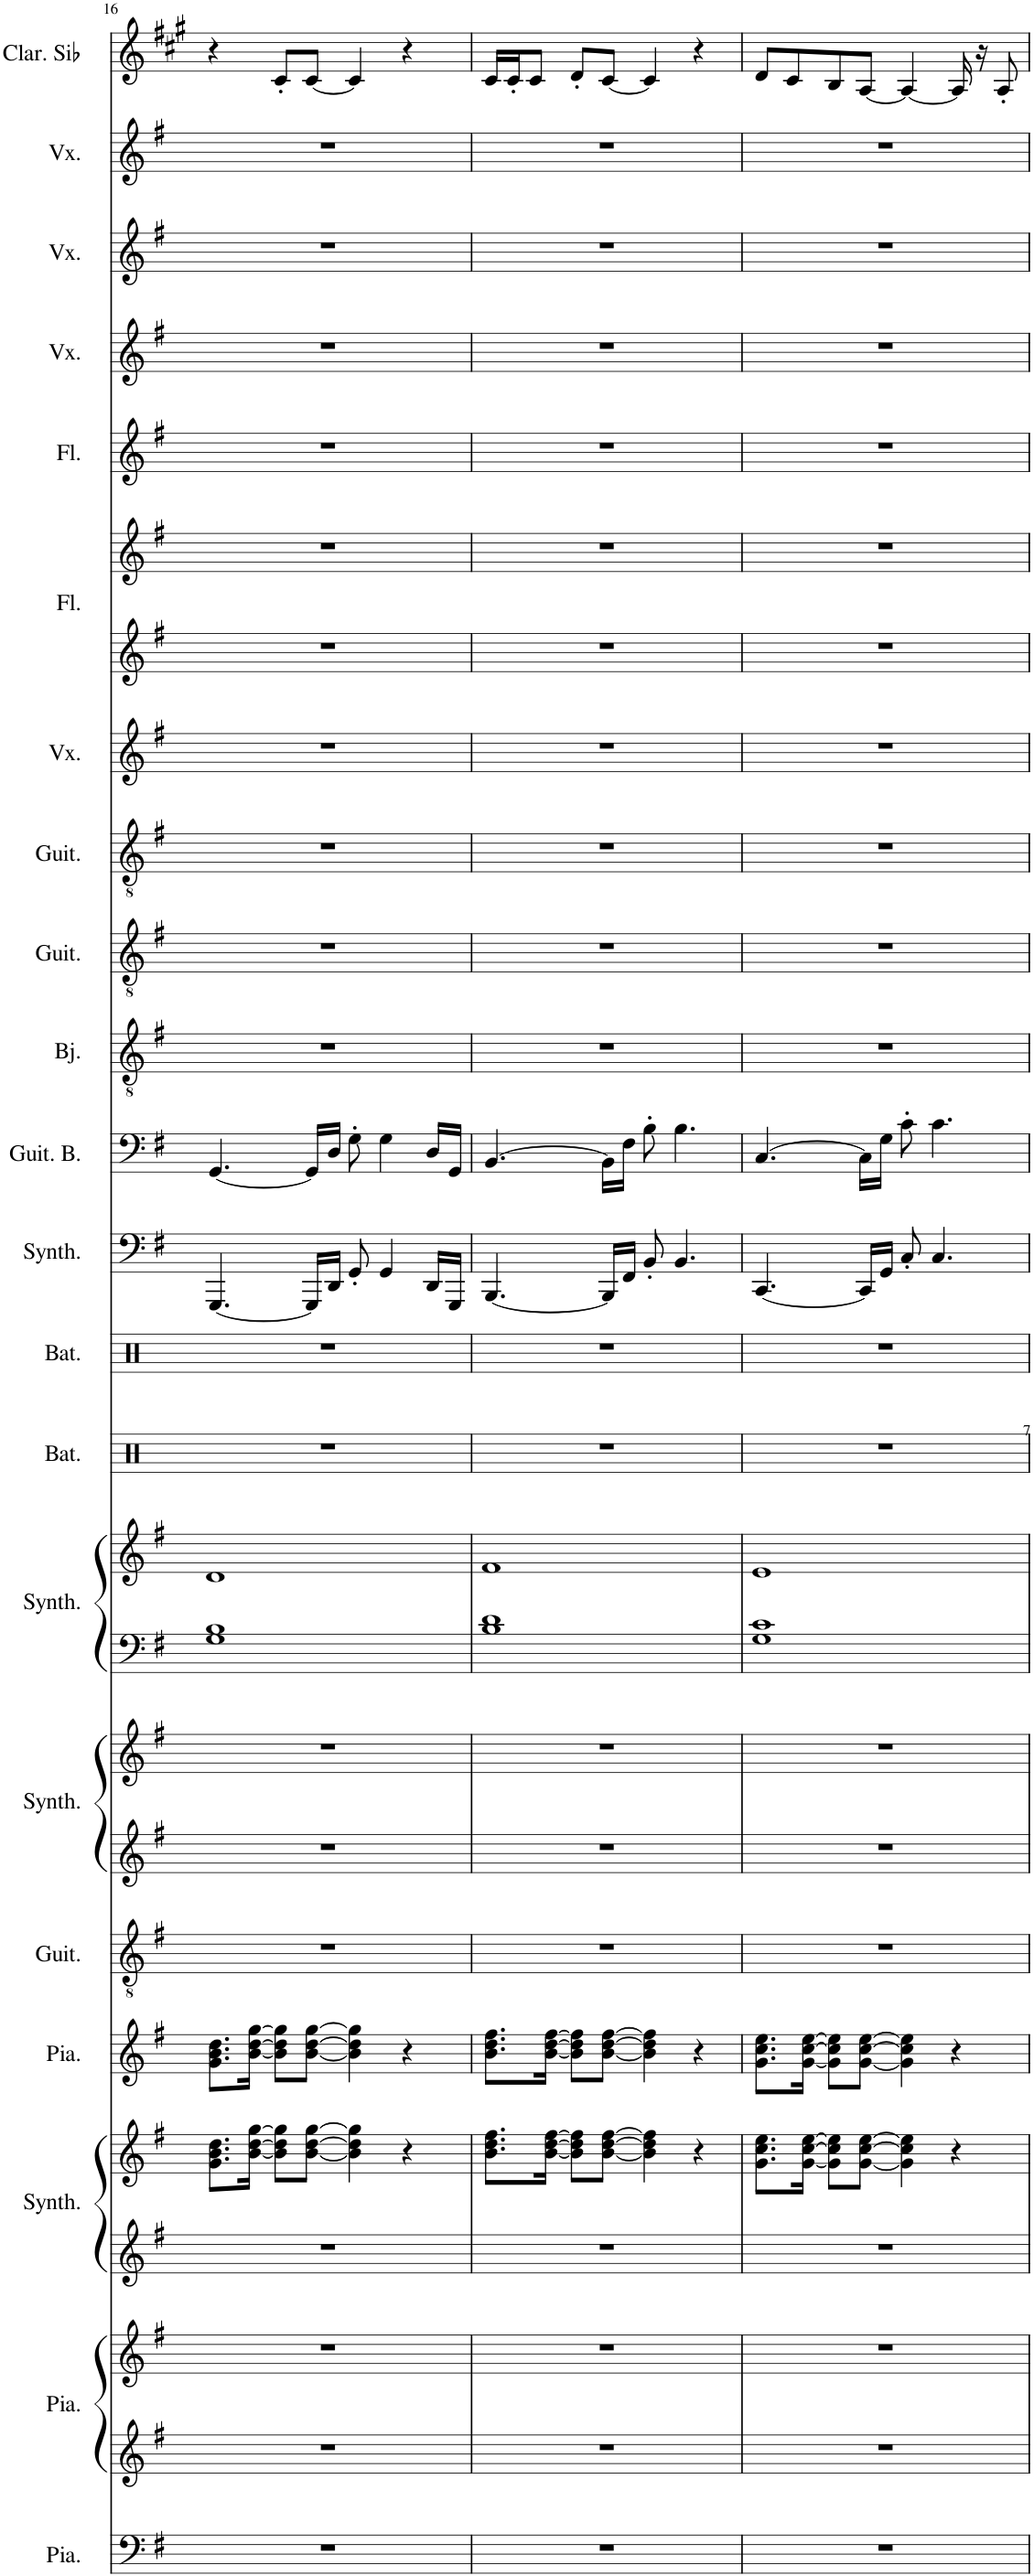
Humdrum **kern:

**kern	**kern	**kern	**kern	**kern	**kern	**kern	**kern	**kern	**kern	**kern	**kern	**kern	**kern	**kern	**kern	**kern	**kern	**kern	**kern	**kern	**kern	**kern	**kern	**kern	**kern
*part21	*part20	*part20	*part19	*part19	*part18	*part17	*part16	*part16	*part15	*part15	*part14	*part13	*part12	*part11	*part10	*part9	*part8	*part7	*part6	*part6	*part5	*part4	*part3	*part2	*part1
*staff26	*staff25	*staff24	*staff23	*staff22	*staff21	*staff20	*staff19	*staff18	*staff17	*staff16	*staff15	*staff14	*staff13	*staff12	*staff11	*staff10	*staff9	*staff8	*staff7	*staff6	*staff5	*staff4	*staff3	*staff2	*staff1
*I"Piano, Bright Acoustic Piano	*I"Piano, Bright Acoustic Piano	*	*I"Synthétiseur d'effets, FX 4 (atmosphere)	*	*I"Piano, Acoustic Grand Piano	*I"Guitare acoustique, Electric Guitar (muted)	*I"Synthétiseur Pad, Pad 7 (halo)	*	*I"Synthétiseur d'instruments à cordes, Synth Strings 1	*	*I"Batterie, Drums	*I"Batterie, Drums	*I"Synthétiseur de basses, Synth Bass 2	*I"Guitare Basse, Electric Bass (pick)	*I"Banjo	*I"Guitare acoustique, Electric Guitar (muted)	*I"Guitare acoustique, Electric Guitar (muted)	*I"Voix, Synth Choir	*I"Flûte	*	*I"Flûte	*I"Voix, Synth Choir	*I"Voix, Synth Choir	*I"Voix, Synth Choir	*I"Clarinette en Sib
*I'Pia.	*I'Pia.	*	*I'Synth.	*	*I'Pia.	*I'Guit.	*I'Synth.	*	*I'Synth.	*	*I'Bat.	*I'Bat.	*I'Synth.	*I'Guit. B.	*I'Bj.	*I'Guit.	*I'Guit.	*I'Vx.	*I'Fl.	*	*I'Fl.	*I'Vx.	*I'Vx.	*I'Vx.	*I'Clar. Sib
!!LO:PB:g=z
*clefF4	*clefG2	*clefG2	*clefG2	*clefG2	*clefG2	*clefGv2	*clefF4	*clefG2	*clefF4	*clefF4	*clefX	*clefX	*clefF4	*clefF4	*clefGv2	*clefGv2	*clefGv2	*clefG2	*clefG2	*clefG2	*clefG2	*clefG2	*clefG2	*clefG2	*clefG2
*	*	*	*	*	*	*	*	*	*	*	*	*	*	*Trd7c12	*Trd7c12	*	*	*	*	*	*	*	*	*	*Trd1c2
*k[f#]	*k[f#]	*k[f#]	*k[f#]	*k[f#]	*k[f#]	*k[f#]	*k[f#]	*k[f#]	*k[f#]	*k[f#]	*k[]	*k[]	*k[f#]	*k[f#]	*k[f#]	*k[f#]	*k[f#]	*k[f#]	*k[f#]	*k[f#]	*k[f#]	*k[f#]	*k[f#]	*k[f#]	*k[f#c#g#]
*M4/4	*M4/4	*M4/4	*M4/4	*M4/4	*M4/4	*M4/4	*M4/4	*M4/4	*M4/4	*M4/4	*M4/4	*M4/4	*M4/4	*M4/4	*M4/4	*M4/4	*M4/4	*M4/4	*M4/4	*M4/4	*M4/4	*M4/4	*M4/4	*M4/4	*M4/4
=16	=16	=16	=16	=16	=16	=16	=16	=16	=16	=16	=16	=16	=16	=16	=16	=16	=16	=16	=16	=16	=16	=16	=16	=16	=16
1r	1r	1r	1r	8.g\ 8.b\ 8.dd\L	8.g\ 8.b\ 8.dd\L	1r	1r	1r	1G 1B	1d	1r	1r	[4.GGG/	[4.GG/	1r	1r	1r	1r	1r	1r	1r	1r	1r	1r	4r
.	.	.	.	[16b\ [16dd\ [16gg\Jk	[16b\ [16dd\ [16gg\Jk	.	.	.	.	.	.	.	.	.	.	.	.	.	.	.	.	.	.	.	.
.	.	.	.	8b\] 8dd\] 8gg\]L	8b\] 8dd\] 8gg\]L	.	.	.	.	.	.	.	.	.	.	.	.	.	.	.	.	.	.	.	8c#'/L
.	.	.	.	[8b\ [8dd\ [8gg\J	[8b\ [8dd\ [8gg\J	.	.	.	.	.	.	.	16GGG/LL]	16GG/LL]	.	.	.	.	.	.	.	.	.	.	[8c#/J
.	.	.	.	.	.	.	.	.	.	.	.	.	16DD/JJ	16D/JJ	.	.	.	.	.	.	.	.	.	.	.
.	.	.	.	4b\] 4dd\] 4gg\]	4b\] 4dd\] 4gg\]	.	.	.	.	.	.	.	8GG'/	8G'\	.	.	.	.	.	.	.	.	.	.	4c#/]
.	.	.	.	.	.	.	.	.	.	.	.	.	4GG/	4G\	.	.	.	.	.	.	.	.	.	.	.
.	.	.	.	4r	4r	.	.	.	.	.	.	.	.	.	.	.	.	.	.	.	.	.	.	.	4r
.	.	.	.	.	.	.	.	.	.	.	.	.	16DD/LL	16D/LL	.	.	.	.	.	.	.	.	.	.	.
.	.	.	.	.	.	.	.	.	.	.	.	.	16GGG/JJ	16GG/JJ	.	.	.	.	.	.	.	.	.	.	.
=17	=17	=17	=17	=17	=17	=17	=17	=17	=17	=17	=17	=17	=17	=17	=17	=17	=17	=17	=17	=17	=17	=17	=17	=17	=17
1r	1r	1r	1r	8.b\ 8.dd\ 8.ff#\L	8.b\ 8.dd\ 8.ff#\L	1r	1r	1r	1B 1d	1f#	1r	1r	[4.BBB/	[4.BB/	1r	1r	1r	1r	1r	1r	1r	1r	1r	1r	16c#/LL
.	.	.	.	.	.	.	.	.	.	.	.	.	.	.	.	.	.	.	.	.	.	.	.	.	16c#'/J
.	.	.	.	.	.	.	.	.	.	.	.	.	.	.	.	.	.	.	.	.	.	.	.	.	8c#/J
.	.	.	.	[16b\ [16dd\ [16ff#\Jk	[16b\ [16dd\ [16ff#\Jk	.	.	.	.	.	.	.	.	.	.	.	.	.	.	.	.	.	.	.	.
.	.	.	.	8b\] 8dd\] 8ff#\]L	8b\] 8dd\] 8ff#\]L	.	.	.	.	.	.	.	.	.	.	.	.	.	.	.	.	.	.	.	8d'/L
.	.	.	.	[8b\ [8dd\ [8ff#\J	[8b\ [8dd\ [8ff#\J	.	.	.	.	.	.	.	16BBB/LL]	16BB\LL]	.	.	.	.	.	.	.	.	.	.	[8c#/J
.	.	.	.	.	.	.	.	.	.	.	.	.	16FF#/JJ	16F#\JJ	.	.	.	.	.	.	.	.	.	.	.
.	.	.	.	4b\] 4dd\] 4ff#\]	4b\] 4dd\] 4ff#\]	.	.	.	.	.	.	.	8BB'/	8B'\	.	.	.	.	.	.	.	.	.	.	4c#/]
.	.	.	.	.	.	.	.	.	.	.	.	.	4.BB/	4.B\	.	.	.	.	.	.	.	.	.	.	.
.	.	.	.	4r	4r	.	.	.	.	.	.	.	.	.	.	.	.	.	.	.	.	.	.	.	4r
=18	=18	=18	=18	=18	=18	=18	=18	=18	=18	=18	=18	=18	=18	=18	=18	=18	=18	=18	=18	=18	=18	=18	=18	=18	=18
1r	1r	1r	1r	8.g\ 8.cc\ 8.ee\L	8.g\ 8.cc\ 8.ee\L	1r	1r	1r	1G 1c	1e	1r	1r	[4.CC/	[4.C/	1r	1r	1r	1r	1r	1r	1r	1r	1r	1r	8d/L
.	.	.	.	.	.	.	.	.	.	.	.	.	.	.	.	.	.	.	.	.	.	.	.	.	8c#/
.	.	.	.	[16g\ [16cc\ [16ee\Jk	[16g\ [16cc\ [16ee\Jk	.	.	.	.	.	.	.	.	.	.	.	.	.	.	.	.	.	.	.	.
.	.	.	.	8g\] 8cc\] 8ee\]L	8g\] 8cc\] 8ee\]L	.	.	.	.	.	.	.	.	.	.	.	.	.	.	.	.	.	.	.	8B/
.	.	.	.	[8g\ [8cc\ [8ee\J	[8g\ [8cc\ [8ee\J	.	.	.	.	.	.	.	16CC/LL]	16C\LL]	.	.	.	.	.	.	.	.	.	.	[8A/J
.	.	.	.	.	.	.	.	.	.	.	.	.	16GG/JJ	16G\JJ	.	.	.	.	.	.	.	.	.	.	.
.	.	.	.	4g\] 4cc\] 4ee\]	4g\] 4cc\] 4ee\]	.	.	.	.	.	.	.	8C'/	8c'\	.	.	.	.	.	.	.	.	.	.	4A/_
.	.	.	.	.	.	.	.	.	.	.	.	.	4.C/	4.c\	.	.	.	.	.	.	.	.	.	.	.
.	.	.	.	4r	4r	.	.	.	.	.	.	.	.	.	.	.	.	.	.	.	.	.	.	.	16A/]
.	.	.	.	.	.	.	.	.	.	.	.	.	.	.	.	.	.	.	.	.	.	.	.	.	16r
.	.	.	.	.	.	.	.	.	.	.	.	.	.	.	.	.	.	.	.	.	.	.	.	.	8A'/
=	=	=	=	=	=	=	=	=	=	=	=	=	=	=	=	=	=	=	=	=	=	=	=	=	=
*-	*-	*-	*-	*-	*-	*-	*-	*-	*-	*-	*-	*-	*-	*-	*-	*-	*-	*-	*-	*-	*-	*-	*-	*-	*-
